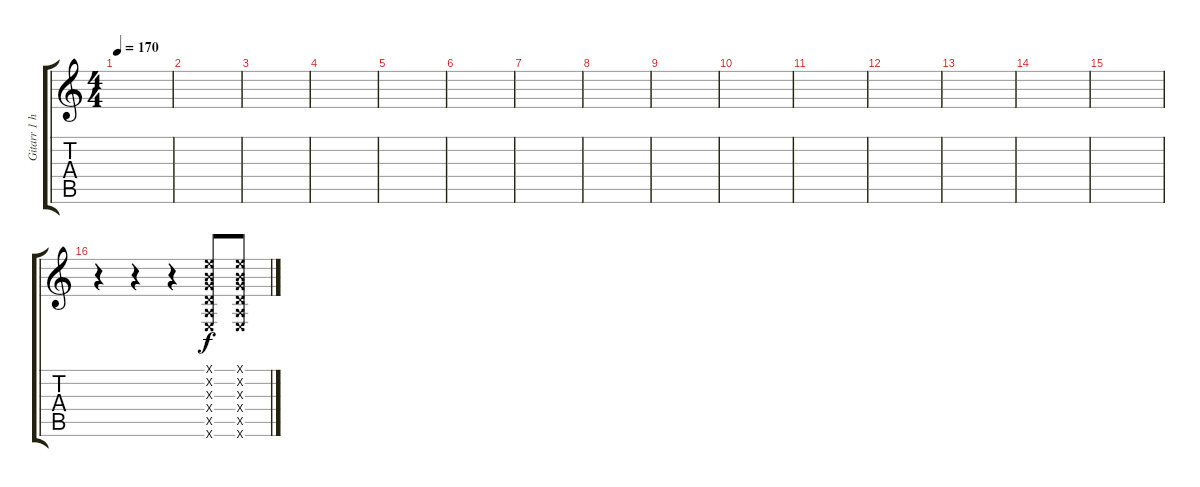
\track ("Gitarr 1 höger" "Gitarr 1 h") {instrument overdrivenguitar}
\staff {score tabs}
\tuning (E4 B3 G3 D3 A2 E2) {hide}
\ts (4 4)
\tempo 170
\clef g2
\ks c
|
|
|
|
|
|
|
|
|
|
|
|
|
|
|
r.4 r.4 r.4 (0.1{x} 0.2{x} 0.3{x} 0.4{x} 0.5{x} 0.6{x}).8 (0.1{x} 0.2{x} 0.3{x} 0.4{x} 0.5{x} 0.6{x}).8
